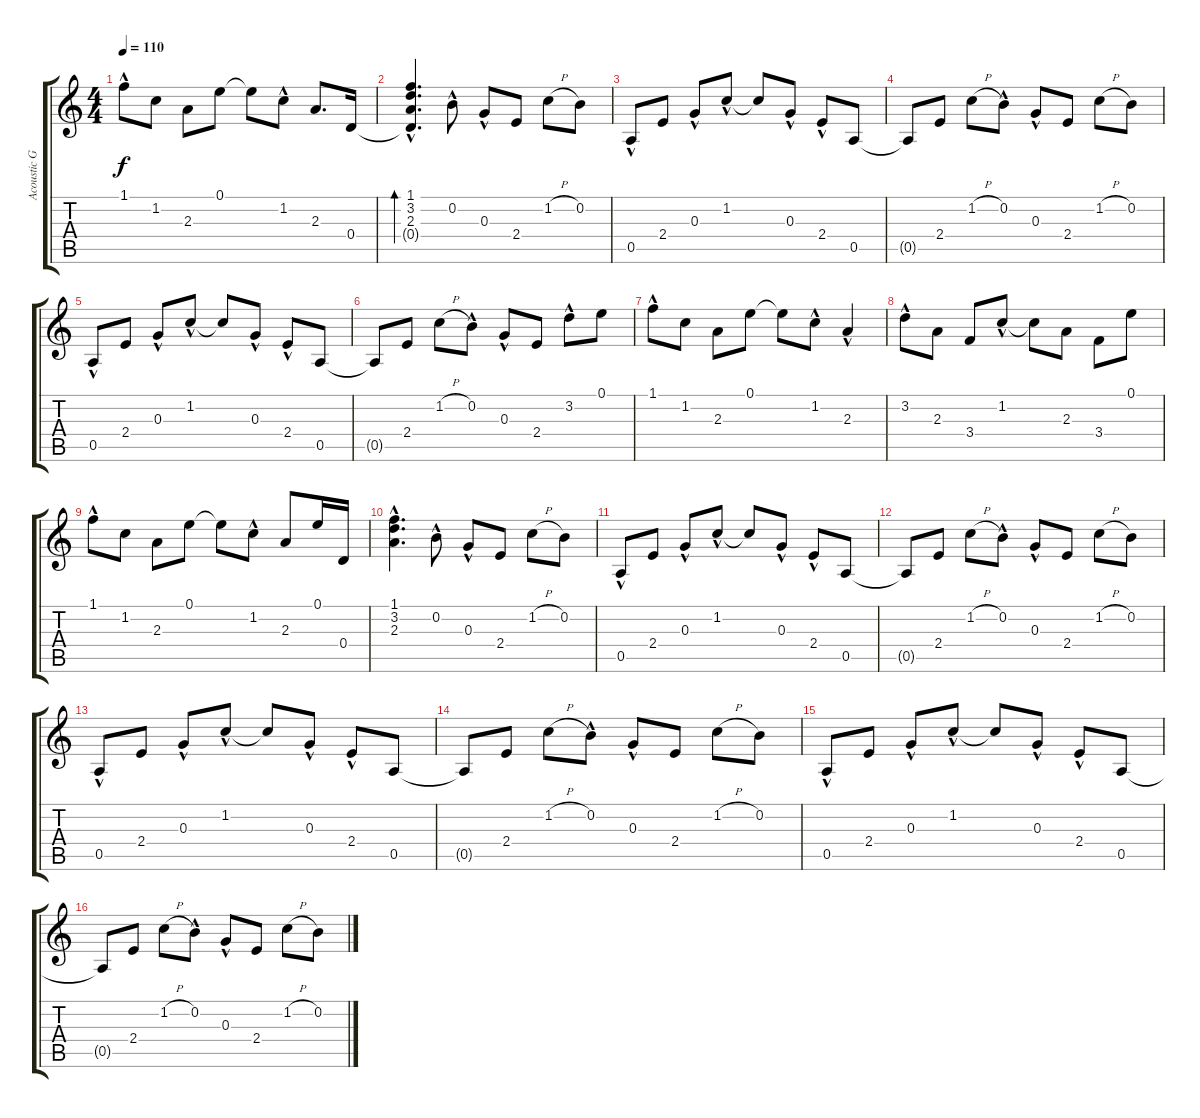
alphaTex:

\track ("Acoustic Guitar" "Acoustic G") {instrument acousticguitarnylon}
\staff {score tabs}
\tuning (E4 B3 G3 D3 A2 E2) {hide}
\ts (4 4)
\tempo 110
\clef g2
\ks c
1.1{hac}.8{dy f} 1.2.8 2.3.8 0.1.8 0.1{t}.8 1.2{hac}.8 2.3.8{d} 0.4.16 |
(1.1{hac} 3.2{hac} 2.3 0.4{hac t}).4{d bd 480} 0.2{hac}.8 0.3{hac}.8 2.4.8 1.2{h}.8 0.2.8 |
0.5{hac}.8 2.4.8 0.3{hac}.8 1.2{hac}.8 1.2{t}.8 0.3{hac}.8 2.4{hac}.8 0.5.8 |
0.5{t}.8 2.4.8 1.2{h}.8 0.2{hac}.8 0.3{hac}.8 2.4.8 1.2{h}.8 0.2.8 |
0.5{hac}.8 2.4.8 0.3{hac}.8 1.2{hac}.8 1.2{t}.8 0.3{hac}.8 2.4{hac}.8 0.5.8 |
0.5{t}.8 2.4.8 1.2{h}.8 0.2{hac}.8 0.3{hac}.8 2.4.8 3.2{hac}.8 0.1.8 |
1.1{hac}.8 1.2.8 2.3.8 0.1.8 0.1{t}.8 1.2{hac}.8 2.3{hac}.4 |
3.2{hac}.8 2.3.8 3.4.8 1.2{hac}.8 1.2{t}.8 2.3.8 3.4.8 0.1.8 |
1.1{hac}.8 1.2.8 2.3.8 0.1.8 0.1{t}.8 1.2{hac}.8 2.3.8 0.1.16 0.4.16 |
(1.1 3.2{hac} 2.3).4{d} 0.2{hac}.8 0.3{hac}.8 2.4.8 1.2{h}.8 0.2.8 |
0.5{hac}.8 2.4.8 0.3{hac}.8 1.2{hac}.8 1.2{t}.8 0.3{hac}.8 2.4{hac}.8 0.5.8 |
0.5{t}.8 2.4.8 1.2{h}.8 0.2{hac}.8 0.3{hac}.8 2.4.8 1.2{h}.8 0.2.8 |
0.5{hac}.8 2.4.8 0.3{hac}.8 1.2{hac}.8 1.2{t}.8 0.3{hac}.8 2.4{hac}.8 0.5.8 |
0.5{t}.8 2.4.8 1.2{h}.8 0.2{hac}.8 0.3{hac}.8 2.4.8 1.2{h}.8 0.2.8 |
0.5{hac}.8 2.4.8 0.3{hac}.8 1.2{hac}.8 1.2{t}.8 0.3{hac}.8 2.4{hac}.8 0.5.8 |
0.5{t}.8 2.4.8 1.2{h}.8 0.2{hac}.8 0.3{hac}.8 2.4.8 1.2{h}.8 0.2.8
